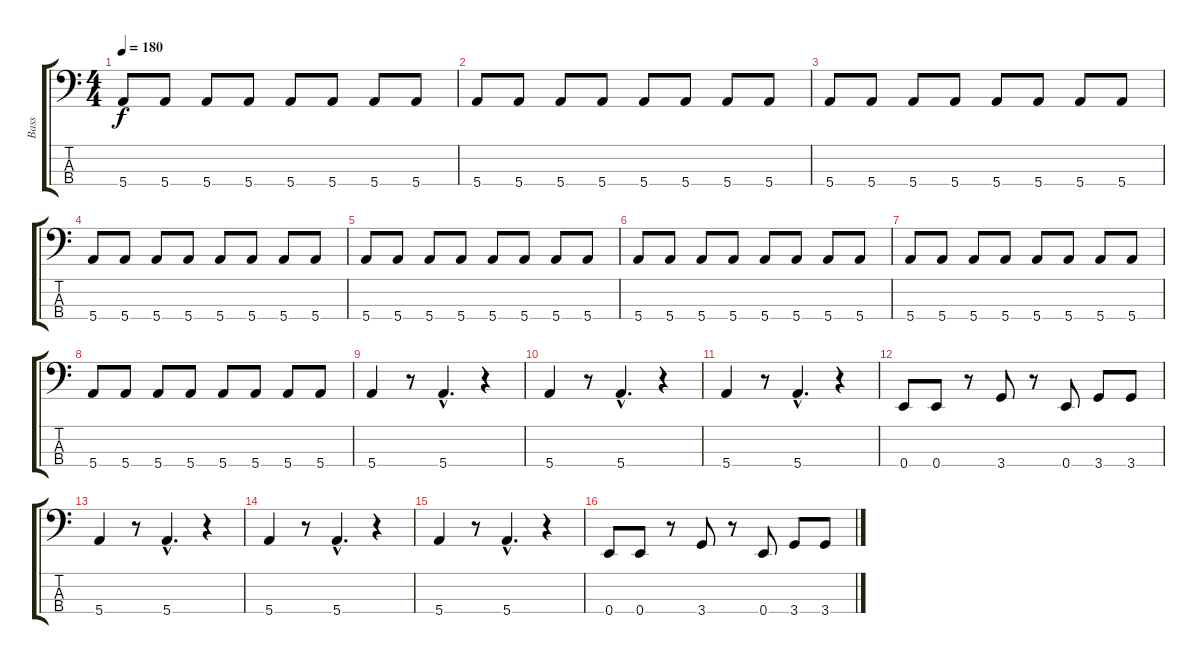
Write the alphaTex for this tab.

\track ("Bass" "Bass") {instrument slapbass1}
\staff {score tabs}
\tuning (G2 D2 A1 E1) {hide}
\ts (4 4)
\tempo 180
\clef f4
\ks c
5.4.8{dy f} 5.4.8 5.4.8 5.4.8 5.4.8 5.4.8 5.4.8 5.4.8 |
5.4.8 5.4.8 5.4.8 5.4.8 5.4.8 5.4.8 5.4.8 5.4.8 |
5.4.8 5.4.8 5.4.8 5.4.8 5.4.8 5.4.8 5.4.8 5.4.8 |
5.4.8 5.4.8 5.4.8 5.4.8 5.4.8 5.4.8 5.4.8 5.4.8 |
5.4.8 5.4.8 5.4.8 5.4.8 5.4.8 5.4.8 5.4.8 5.4.8 |
5.4.8 5.4.8 5.4.8 5.4.8 5.4.8 5.4.8 5.4.8 5.4.8 |
5.4.8 5.4.8 5.4.8 5.4.8 5.4.8 5.4.8 5.4.8 5.4.8 |
5.4.8 5.4.8 5.4.8 5.4.8 5.4.8 5.4.8 5.4.8 5.4.8 |
5.4.4 r.8 5.4{hac}.4{d} r.4 |
5.4.4 r.8 5.4{hac}.4{d} r.4 |
5.4.4 r.8 5.4{hac}.4{d} r.4 |
0.4.8 0.4.8 r.8 3.4.8 r.8 0.4.8 3.4.8 3.4.8 |
5.4.4 r.8 5.4{hac}.4{d} r.4 |
5.4.4 r.8 5.4{hac}.4{d} r.4 |
5.4.4 r.8 5.4{hac}.4{d} r.4 |
0.4.8 0.4.8 r.8 3.4.8 r.8 0.4.8 3.4.8 3.4.8
